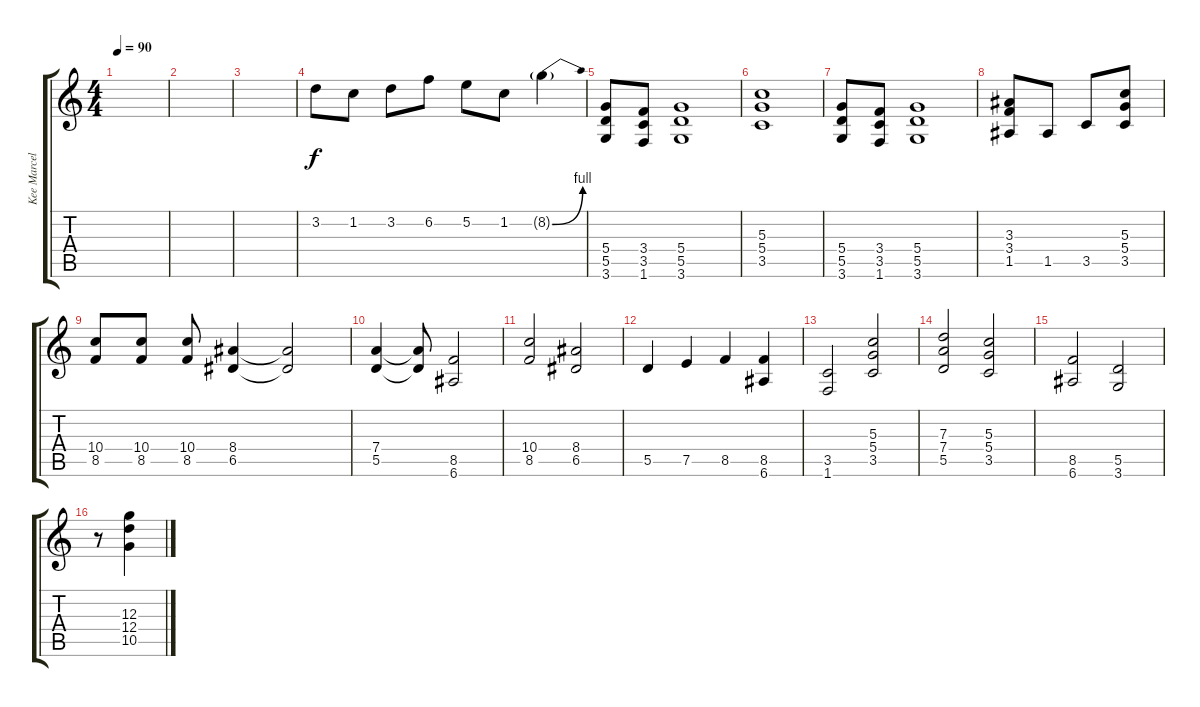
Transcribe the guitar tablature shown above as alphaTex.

\track ("Kee Marcello" "Kee Marcel") {instrument distortionguitar}
\staff {score tabs}
\tuning (E4 B3 G3 D3 A2 E2) {hide}
\ts (4 4)
\tempo 90
\clef g2
\ks c
|
|
|
3.2.8 1.2.8 3.2.8 6.2.8 5.2.8 1.2.8 8.2{be (bend 0 0 60 4) g}.4 |
(5.4 5.5 3.6).8{dy f} (3.4 3.5 1.6).8 (5.4 5.5 3.6).1 |
(5.3 5.4 3.5).1 |
(5.4 5.5 3.6).8 (3.4 3.5 1.6).8 (5.4 5.5 3.6).1 |
(3.3 3.4 1.5).8 1.5.8 3.5.8 (5.3 5.4 3.5).8 |
(10.4 8.5).8 (10.4 8.5).8 (10.4 8.5).8 (8.4 6.5).4 (8.4{t} 6.5{t}).2 |
(7.4 5.5).4 (7.4{t} 5.5{t}).8 (8.5 6.6).2 |
(10.4 8.5).2 (8.4 6.5).2 |
5.5.4 7.5.4 8.5.4 (8.5 6.6).4 |
(3.5 1.6).2 (5.3 5.4 3.5).2 |
(7.3 7.4 5.5).2 (5.3 5.4 3.5).2 |
(8.5 6.6).2 (5.5 3.6).2 |
r.8 (12.3 12.4 10.5).4
